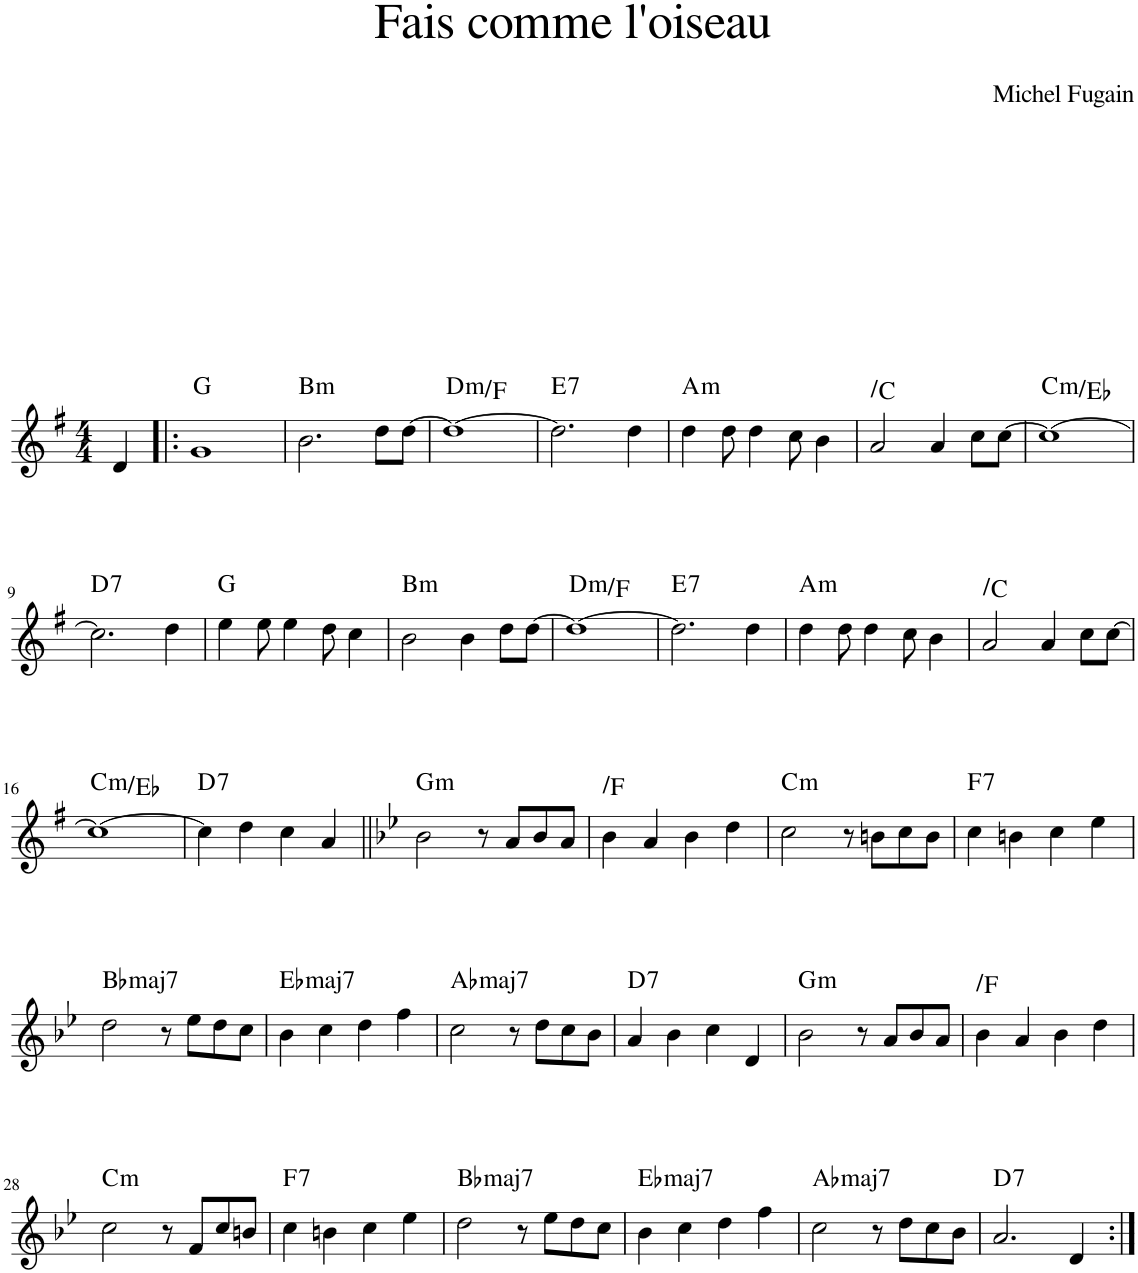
**kern	**harte
*part1	*part1
*staff1	*
*I"Piano	*
*I'Pno.	*
*clefG2	*
*k[f#]	*
*M4/4	*
=1	=1
4d/	.
=2!|:	=2!|:
1g	G:maj
=3	=3
!	!LO:H:kt=m
2.b\	B:min
8dd\L	.
[8dd\J	.
=4	=4
!	!LO:H:kt=m
1dd_	D:min/b3
=5	=5
!	!LO:H:kt=7
2.dd\]	E:7
4dd\	.
=6	=6
!	!LO:H:kt=m
4dd\	A:min
8dd\	.
4dd\	.
8cc\	.
4b\	.
=7	=7
!	!LO:H:kt=N.C.
2a/	N
4a/	.
8cc\L	.
[8cc\J	.
=8	=8
!	!LO:H:kt=m
1cc_	C:min/b3
!!LO:LB:g=z
=9	=9
!	!LO:H:kt=7
2.cc\]	D:7
4dd\	.
=10	=10
4ee\	G:maj
8ee\	.
4ee\	.
8dd\	.
4cc\	.
=11	=11
!	!LO:H:kt=m
2b\	B:min
4b\	.
8dd\L	.
[8dd\J	.
=12	=12
!	!LO:H:kt=m
1dd_	D:min/b3
=13	=13
!	!LO:H:kt=7
2.dd\]	E:7
4dd\	.
=14	=14
!	!LO:H:kt=m
4dd\	A:min
8dd\	.
4dd\	.
8cc\	.
4b\	.
=15	=15
!	!LO:H:kt=N.C.
2a/	N
4a/	.
8cc\L	.
[8cc\J	.
!!LO:LB:g=z
=16	=16
!	!LO:H:kt=m
1cc_	C:min/b3
=17	=17
!	!LO:H:kt=7
4cc\]	D:7
4dd\	.
4cc\	.
4a/	.
=18||	=18||
*k[b-e-]	*
!	!LO:H:kt=m
2b-\	G:min
8r	.
8a/L	.
8b-/	.
8a/J	.
=19	=19
!	!LO:H:kt=N.C.
4b-\	N
4a/	.
4b-\	.
4dd\	.
=20	=20
!	!LO:H:kt=m
2cc\	C:min
8r	.
8bn\L	.
8cc\	.
8b\J	.
=21	=21
!	!LO:H:kt=7
4cc\	F:7
4bn\	.
4cc\	.
4ee-\	.
!!LO:LB:g=z
=22	=22
!	!LO:H:kt=maj7
2dd\	Bb:maj7
8r	.
8ee-\L	.
8dd\	.
8cc\J	.
=23	=23
!	!LO:H:kt=maj7
4b-\	Eb:maj7
4cc\	.
4dd\	.
4ff\	.
=24	=24
!	!LO:H:kt=maj7
2cc\	Ab:maj7
8r	.
8dd\L	.
8cc\	.
8b-\J	.
=25	=25
!	!LO:H:kt=7
4a/	D:7
4b-\	.
4cc\	.
4d/	.
=26	=26
!	!LO:H:kt=m
2b-\	G:min
8r	.
8a/L	.
8b-/	.
8a/J	.
=27	=27
!	!LO:H:kt=N.C.
4b-\	N
4a/	.
4b-\	.
4dd\	.
!!LO:LB:g=z
=28	=28
!	!LO:H:kt=m
2cc\	C:min
8r	.
8f/L	.
8cc/	.
8bn/J	.
=29	=29
!	!LO:H:kt=7
4cc\	F:7
4bn\	.
4cc\	.
4ee-\	.
=30	=30
!	!LO:H:kt=maj7
2dd\	Bb:maj7
8r	.
8ee-\L	.
8dd\	.
8cc\J	.
=31	=31
!	!LO:H:kt=maj7
4b-\	Eb:maj7
4cc\	.
4dd\	.
4ff\	.
=32	=32
!	!LO:H:kt=maj7
2cc\	Ab:maj7
8r	.
8dd\L	.
8cc\	.
8b-\J	.
=33	=33
!	!LO:H:kt=7
2.a/	D:7
4d/	.
=:|!	=:|!
*-	*-
